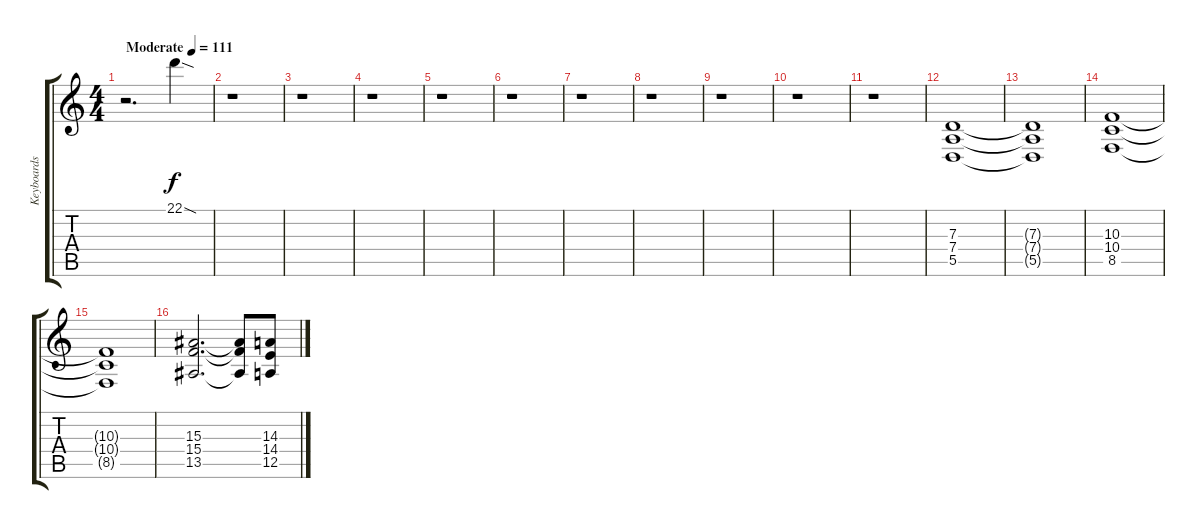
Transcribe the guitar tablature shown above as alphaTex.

\track ("Keyboards 2 (Left)" "Keyboards ") {instrument rockorgan}
\staff {score tabs}
\tuning (E4 B3 G3 D3 A2 E2) {hide}
\ts (4 4)
\tempo (111 "Moderate")
\clef g2
\ks c
r.2{d dy f instrument rockorgan} 22.1{sod}.4 |
r.1 |
r.1 |
r.1 |
r.1 |
r.1 |
r.1 |
r.1 |
r.1 |
r.1 |
r.1 |
(7.3 7.4 5.5).1 |
(7.3{t} 7.4{t} 5.5{t}).1 |
(10.3 10.4 8.5).1 |
(10.3{t} 10.4{t} 8.5{t}).1 |
(15.3 15.4 13.5).2{d} (15.3{t} 15.4{t} 13.5{t}).8 (14.3 14.4 12.5).8
